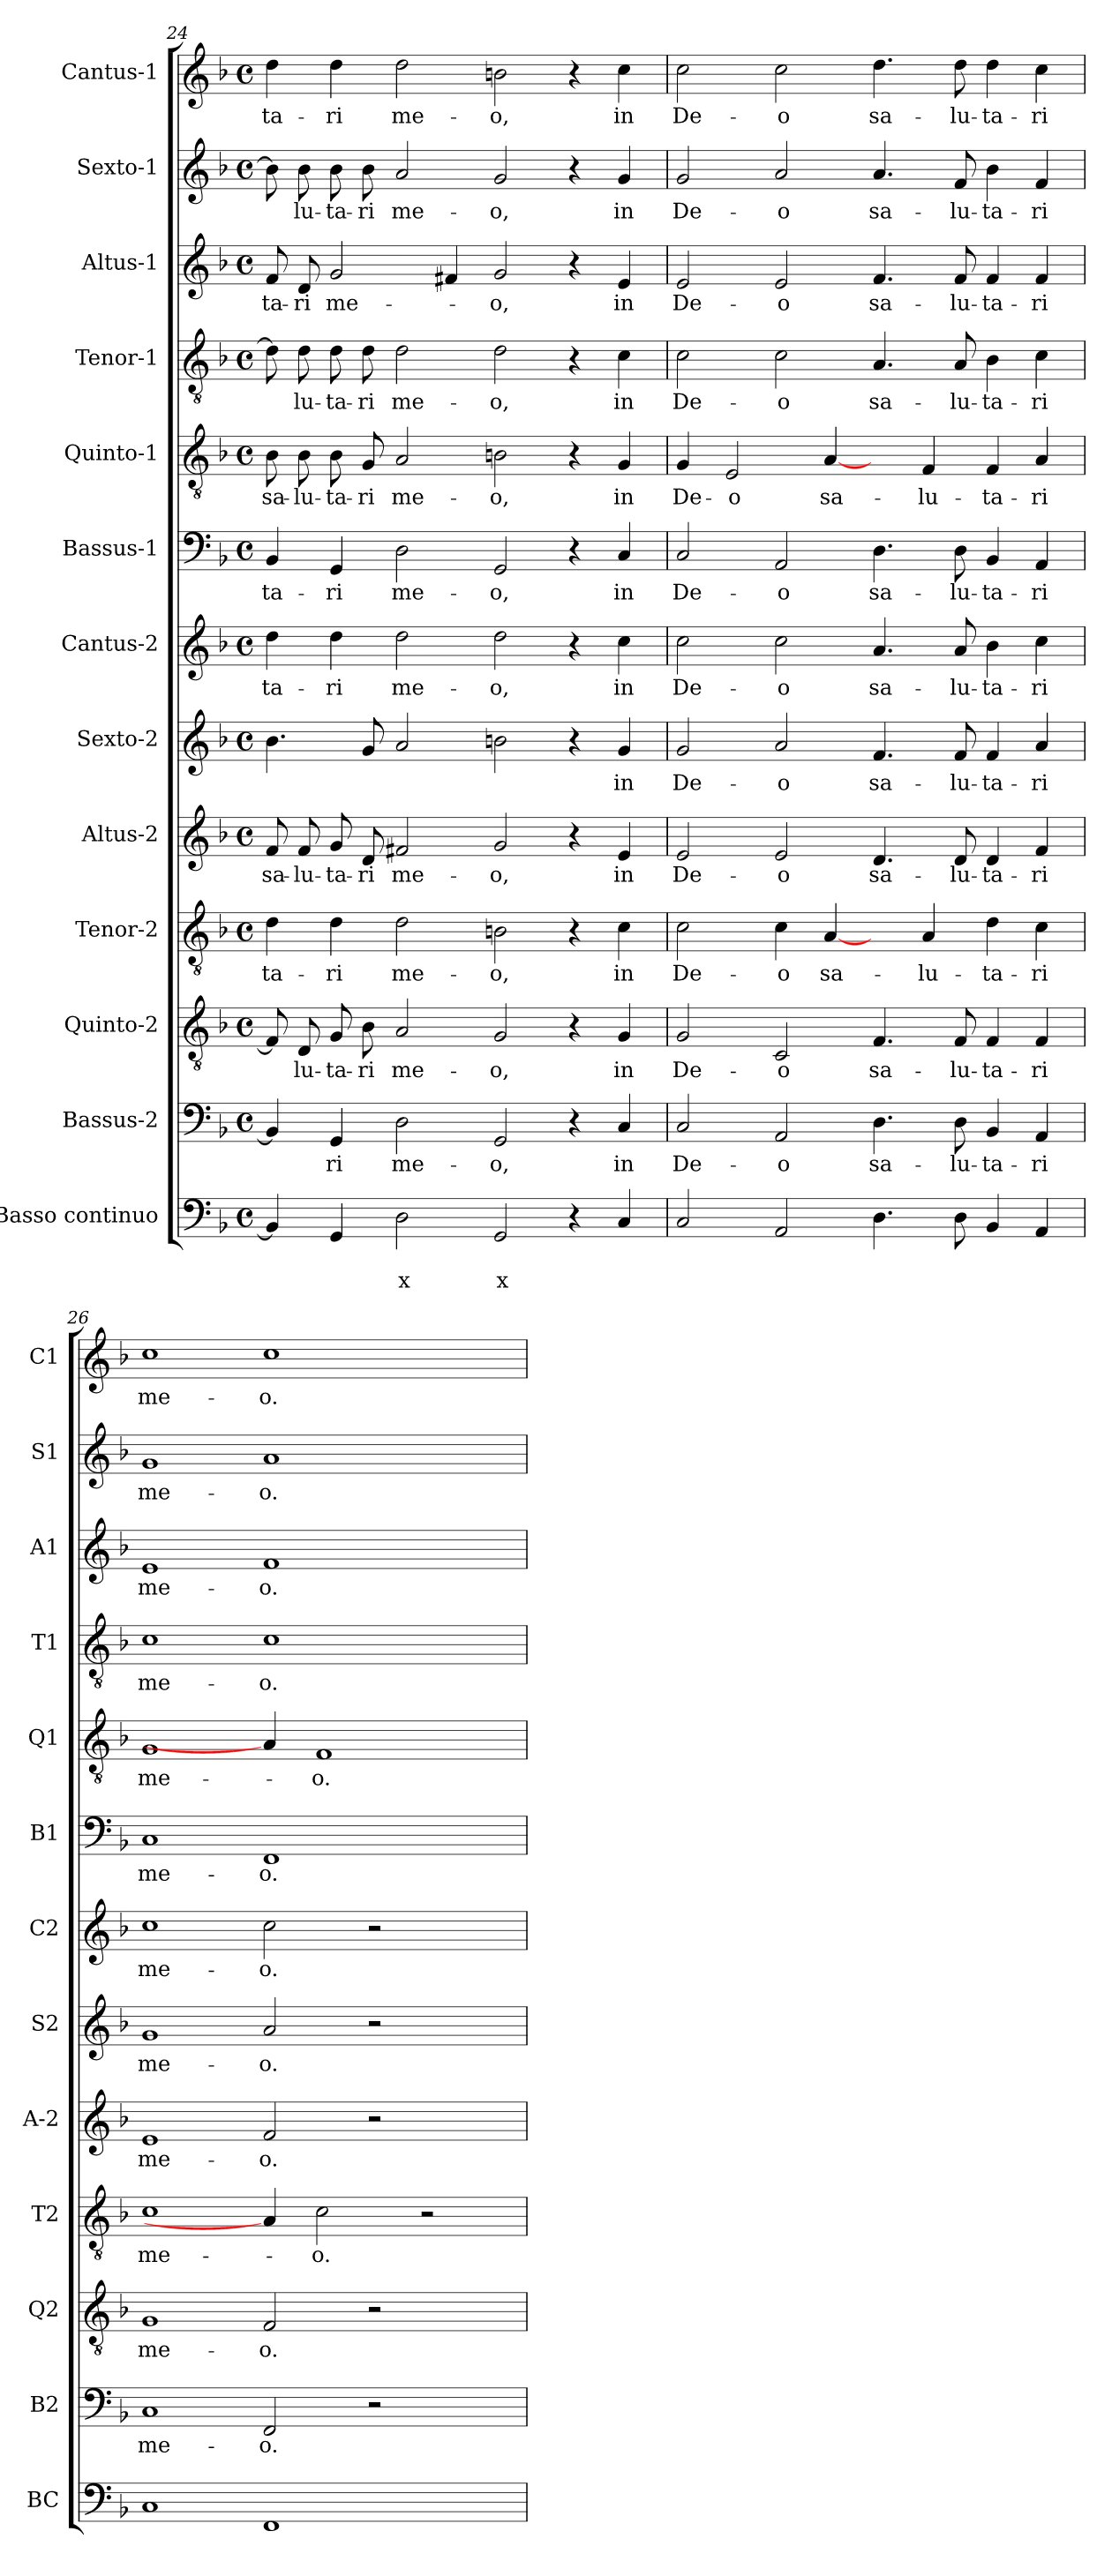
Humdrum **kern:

**kern	**text	**text	**kern	**text	**kern	**text	**kern	**text	**kern	**text	**kern	**text	**kern	**text	**kern	**text	**kern	**text	**kern	**text	**kern	**text	**kern	**text	**kern	**text
*part13	*part13	*part13	*part12	*part12	*part11	*part11	*part10	*part10	*part9	*part9	*part8	*part8	*part7	*part7	*part6	*part6	*part5	*part5	*part4	*part4	*part3	*part3	*part2	*part2	*part1	*part1
*staff13	*staff13	*staff13	*staff12	*staff12	*staff11	*staff11	*staff10	*staff10	*staff9	*staff9	*staff8	*staff8	*staff7	*staff7	*staff6	*staff6	*staff5	*staff5	*staff4	*staff4	*staff3	*staff3	*staff2	*staff2	*staff1	*staff1
*I"Basso continuo	*	*	*I"Bassus-2	*	*I"Quinto-2	*	*I"Tenor-2	*	*I"Altus-2	*	*I"Sexto-2	*	*I"Cantus-2	*	*I"Bassus-1	*	*I"Quinto-1	*	*I"Tenor-1	*	*I"Altus-1	*	*I"Sexto-1	*	*I"Cantus-1	*
*I'BC	*	*	*I'B2	*	*I'Q2	*	*I'T2	*	*I'A-2	*	*I'S2	*	*I'C2	*	*I'B1	*	*I'Q1	*	*I'T1	*	*I'A1	*	*I'S1	*	*I'C1	*
*clefF4	*	*	*clefF4	*	*clefGv2	*	*clefGv2	*	*clefG2	*	*clefG2	*	*clefG2	*	*clefF4	*	*clefGv2	*	*clefGv2	*	*clefG2	*	*clefG2	*	*clefG2	*
*k[b-]	*	*	*k[b-]	*	*k[b-]	*	*k[b-]	*	*k[b-]	*	*k[b-]	*	*k[b-]	*	*k[b-]	*	*k[b-]	*	*k[b-]	*	*k[b-]	*	*k[b-]	*	*k[b-]	*
*F:	*	*	*F:	*	*F:	*	*F:	*	*F:	*	*F:	*	*F:	*	*F:	*	*F:	*	*F:	*	*F:	*	*F:	*	*F:	*
*M4/4	*	*	*M4/4	*	*M4/4	*	*M4/4	*	*M4/4	*	*M4/4	*	*M4/4	*	*M4/4	*	*M4/4	*	*M4/4	*	*M4/4	*	*M4/4	*	*M4/4	*
*met(c)	*	*	*met(c)	*	*met(c)	*	*met(c)	*	*met(c)	*	*met(c)	*	*met(c)	*	*met(c)	*	*met(c)	*	*met(c)	*	*met(c)	*	*met(c)	*	*met(c)	*
=24	=24	=24	=24	=24	=24	=24	=24	=24	=24	=24	=24	=24	=24	=24	=24	=24	=24	=24	=24	=24	=24	=24	=24	=24	=24	=24
!	!	!	!	!	!	!	!	!LO:LY:b	!	!LO:LY:b	!	!	!	!LO:LY:b	!	!LO:LY:b	!	!LO:LY:b	!	!	!	!LO:LY:b	!	!	!	!LO:LY:b
4BB-/]	.	.	4BB-/]	.	8F/]	.	4d\	-ta-	8f/	sa-	4.b-\	.	4dd\	-ta-	4BB-/	-ta-	8B-\	sa-	8d\]	.	8f/	-ta-	8b-\]	.	4dd\	-ta-
!	!	!	!	!	!	!LO:LY:b	!	!	!	!LO:LY:b	!	!	!	!	!	!	!	!LO:LY:b	!	!LO:LY:b	!	!LO:LY:b	!	!LO:LY:b	!	!
.	.	.	.	.	8D/	-lu-	.	.	8f/	-lu-	.	.	.	.	.	.	8B-\	-lu-	8d\	-lu-	8d/	-ri	8b-\	-lu-	.	.
!	!	!	!	!LO:LY:b	!	!LO:LY:b	!	!LO:LY:b	!	!LO:LY:b	!	!	!	!LO:LY:b	!	!LO:LY:b	!	!LO:LY:b	!	!LO:LY:b	!	!LO:LY:b	!	!LO:LY:b	!	!LO:LY:b
4GG/	.	.	4GG/	-ri	8G/	-ta-	4d\	-ri	8g/	-ta-	.	.	4dd\	-ri	4GG/	-ri	8B-\	-ta-	8d\	-ta-	2g/	me-	8b-\	-ta-	4dd\	-ri
!	!	!	!	!	!	!LO:LY:b	!	!	!	!LO:LY:b	!	!	!	!	!	!	!	!LO:LY:b	!	!LO:LY:b	!	!	!	!LO:LY:b	!	!
.	.	.	.	.	8B-\	-ri	.	.	8d/	-ri	8g/	.	.	.	.	.	8G/	-ri	8d\	-ri	.	.	8b-\	-ri	.	.
!	!	!LO:LY:b	!	!LO:LY:b	!	!LO:LY:b	!	!LO:LY:b	!	!LO:LY:b	!	!	!	!LO:LY:b	!	!LO:LY:b	!	!LO:LY:b	!	!LO:LY:b	!	!	!	!LO:LY:b	!	!LO:LY:b
2D\	.	x	2D\	me-	2A/	me-	2d\	me-	2f#X/	me-	2a/	.	2dd\	me-	2D\	me-	2A/	me-	2d\	me-	.	.	2a/	me-	2dd\	me-
.	.	.	.	.	.	.	.	.	.	.	.	.	.	.	.	.	.	.	.	.	4f#X/	.	.	.	.	.
!	!	!LO:LY:b	!	!LO:LY:b	!	!LO:LY:b	!	!LO:LY:b	!	!LO:LY:b	!	!	!	!LO:LY:b	!	!LO:LY:b	!	!LO:LY:b	!	!LO:LY:b	!	!LO:LY:b	!	!LO:LY:b	!	!LO:LY:b
2GG/	.	x	2GG/	-o,	2G/	-o,	2Bn\	-o,	2g/	-o,	2bn\	.	2dd\	-o,	2GG/	-o,	2Bn\	-o,	2d\	-o,	2g/	-o,	2g/	-o,	2bn\	-o,
4r	.	.	4r	.	4r	.	4r	.	4r	.	4r	.	4r	.	4r	.	4r	.	4r	.	4r	.	4r	.	4r	.
!	!	!	!	!LO:LY:b	!	!LO:LY:b	!	!LO:LY:b	!	!LO:LY:b	!	!LO:LY:b	!	!LO:LY:b	!	!LO:LY:b	!	!LO:LY:b	!	!LO:LY:b	!	!LO:LY:b	!	!LO:LY:b	!	!LO:LY:b
4C/	.	.	4C/	in	4G/	in	4c\	in	4e/	in	4g/	in	4cc\	in	4C/	in	4G/	in	4c\	in	4e/	in	4g/	in	4cc\	in
=25	=25	=25	=25	=25	=25	=25	=25	=25	=25	=25	=25	=25	=25	=25	=25	=25	=25	=25	=25	=25	=25	=25	=25	=25	=25	=25
!	!	!	!	!LO:LY:b	!	!LO:LY:b	!	!LO:LY:b	!	!LO:LY:b	!	!LO:LY:b	!	!LO:LY:b	!	!LO:LY:b	!	!LO:LY:b	!	!LO:LY:b	!	!LO:LY:b	!	!LO:LY:b	!	!LO:LY:b
2C/	.	.	2C/	De-	2G/	De-	2c\	De-	2e/	De-	2g/	De-	2cc\	De-	2C/	De-	4G/	De-	2c\	De-	2e/	De-	2g/	De-	2cc\	De-
!	!	!	!	!	!	!	!	!	!	!	!	!	!	!	!	!	!	!LO:LY:b	!	!	!	!	!	!	!	!
.	.	.	.	.	.	.	.	.	.	.	.	.	.	.	.	.	2E/	-o	.	.	.	.	.	.	.	.
!	!	!	!	!LO:LY:b	!	!LO:LY:b	!	!LO:LY:b	!	!LO:LY:b	!	!LO:LY:b	!	!LO:LY:b	!	!LO:LY:b	!	!	!	!LO:LY:b	!	!LO:LY:b	!	!LO:LY:b	!	!LO:LY:b
2AA/	.	.	2AA/	-o	2C/	-o	4c\	-o	2e/	-o	2a/	-o	2cc\	-o	2AA/	-o	.	.	2c\	-o	2e/	-o	2a/	-o	2cc\	-o
!	!	!	!	!	!	!	!	!LO:LY:b	!	!	!	!	!	!	!	!	!	!LO:LY:b	!	!	!	!	!	!	!	!
.	.	.	.	.	.	.	[4A/	sa-	.	.	.	.	.	.	.	.	[4A/	sa-	.	.	.	.	.	.	.	.
!	!	!	!	!LO:LY:b	!	!LO:LY:b	!	!	!	!LO:LY:b	!	!LO:LY:b	!	!LO:LY:b	!	!LO:LY:b	!	!	!	!LO:LY:b	!	!LO:LY:b	!	!LO:LY:b	!	!LO:LY:b
4.D\	.	.	4.D\	sa-	4.F/	sa-	4ryy	.	4.d/	sa-	4.f/	sa-	4.a/	sa-	4.D\	sa-	4ryy	.	4.A/	sa-	4.f/	sa-	4.a/	sa-	4.dd\	sa-
!	!	!	!	!	!	!	!	!LO:LY:b	!	!	!	!	!	!	!	!	!	!LO:LY:b	!	!	!	!	!	!	!	!
.	.	.	.	.	.	.	4A/	-lu-	.	.	.	.	.	.	.	.	4F/	-lu-	.	.	.	.	.	.	.	.
!	!	!	!	!LO:LY:b	!	!LO:LY:b	!	!	!	!LO:LY:b	!	!LO:LY:b	!	!LO:LY:b	!	!LO:LY:b	!	!	!	!LO:LY:b	!	!LO:LY:b	!	!LO:LY:b	!	!LO:LY:b
8D\	.	.	8D\	-lu-	8F/	-lu-	.	.	8d/	-lu-	8f/	-lu-	8a/	-lu-	8D\	-lu-	.	.	8A/	-lu-	8f/	-lu-	8f/	-lu-	8dd\	-lu-
!	!	!	!	!LO:LY:b	!	!LO:LY:b	!	!LO:LY:b	!	!LO:LY:b	!	!LO:LY:b	!	!LO:LY:b	!	!LO:LY:b	!	!LO:LY:b	!	!LO:LY:b	!	!LO:LY:b	!	!LO:LY:b	!	!LO:LY:b
4BB-/	.	.	4BB-/	-ta-	4F/	-ta-	4d\	-ta-	4d/	-ta-	4f/	-ta-	4b-\	-ta-	4BB-/	-ta-	4F/	-ta-	4B-\	-ta-	4f/	-ta-	4b-\	-ta-	4dd\	-ta-
!	!	!	!	!LO:LY:b	!	!LO:LY:b	!	!LO:LY:b	!	!LO:LY:b	!	!LO:LY:b	!	!LO:LY:b	!	!LO:LY:b	!	!LO:LY:b	!	!LO:LY:b	!	!LO:LY:b	!	!LO:LY:b	!	!LO:LY:b
4AA/	.	.	4AA/	-ri	4F/	-ri	4c\	-ri	4f/	-ri	4a/	-ri	4cc\	-ri	4AA/	-ri	4A/	-ri	4c\	-ri	4f/	-ri	4f/	-ri	4cc\	-ri
=26	=26	=26	=26	=26	=26	=26	=26	=26	=26	=26	=26	=26	=26	=26	=26	=26	=26	=26	=26	=26	=26	=26	=26	=26	=26	=26
!	!	!	!	!LO:LY:b	!	!LO:LY:b	!	!LO:LY:b	!	!LO:LY:b	!	!LO:LY:b	!	!LO:LY:b	!	!LO:LY:b	!	!LO:LY:b	!	!LO:LY:b	!	!LO:LY:b	!	!LO:LY:b	!	!LO:LY:b
1C	.	.	1C	me-	1G	me-	1c	me-	1e	me-	1g	me-	1cc	me-	1C	me-	1G	me-	1c	me-	1e	me-	1g	me-	1cc	me-
!	!	!	!	!LO:LY:b	!	!LO:LY:b	!	!	!	!LO:LY:b	!	!LO:LY:b	!	!LO:LY:b	!	!LO:LY:b	!	!	!	!LO:LY:b	!	!LO:LY:b	!	!LO:LY:b	!	!LO:LY:b
1FF	.	.	2FF/	-o.	2F/	-o.	4A/]	.	2f/	-o.	2a/	-o.	2cc\	-o.	1FF	-o.	4A/]	.	1c	-o.	1f	-o.	1a	-o.	1cc	-o.
!	!	!	!	!	!	!	!	!LO:LY:b	!	!	!	!	!	!	!	!	!	!LO:LY:b	!	!	!	!	!	!	!	!
.	.	.	.	.	.	.	2c\	-o.	.	.	.	.	.	.	.	.	1F	-o.	.	.	.	.	.	.	.	.
.	.	.	2r	.	2r	.	.	.	2r	.	2r	.	2r	.	.	.	.	.	.	.	.	.	.	.	.	.
.	.	.	.	.	.	.	2r	.	.	.	.	.	.	.	.	.	.	.	.	.	.	.	.	.	.	.
4ryy	.	.	4ryy	.	4ryy	.	.	.	4ryy	.	4ryy	.	4ryy	.	4ryy	.	.	.	4ryy	.	4ryy	.	4ryy	.	4ryy	.
=	=	=	=	=	=	=	=	=	=	=	=	=	=	=	=	=	=	=	=	=	=	=	=	=	=	=
*-	*-	*-	*-	*-	*-	*-	*-	*-	*-	*-	*-	*-	*-	*-	*-	*-	*-	*-	*-	*-	*-	*-	*-	*-	*-	*-
